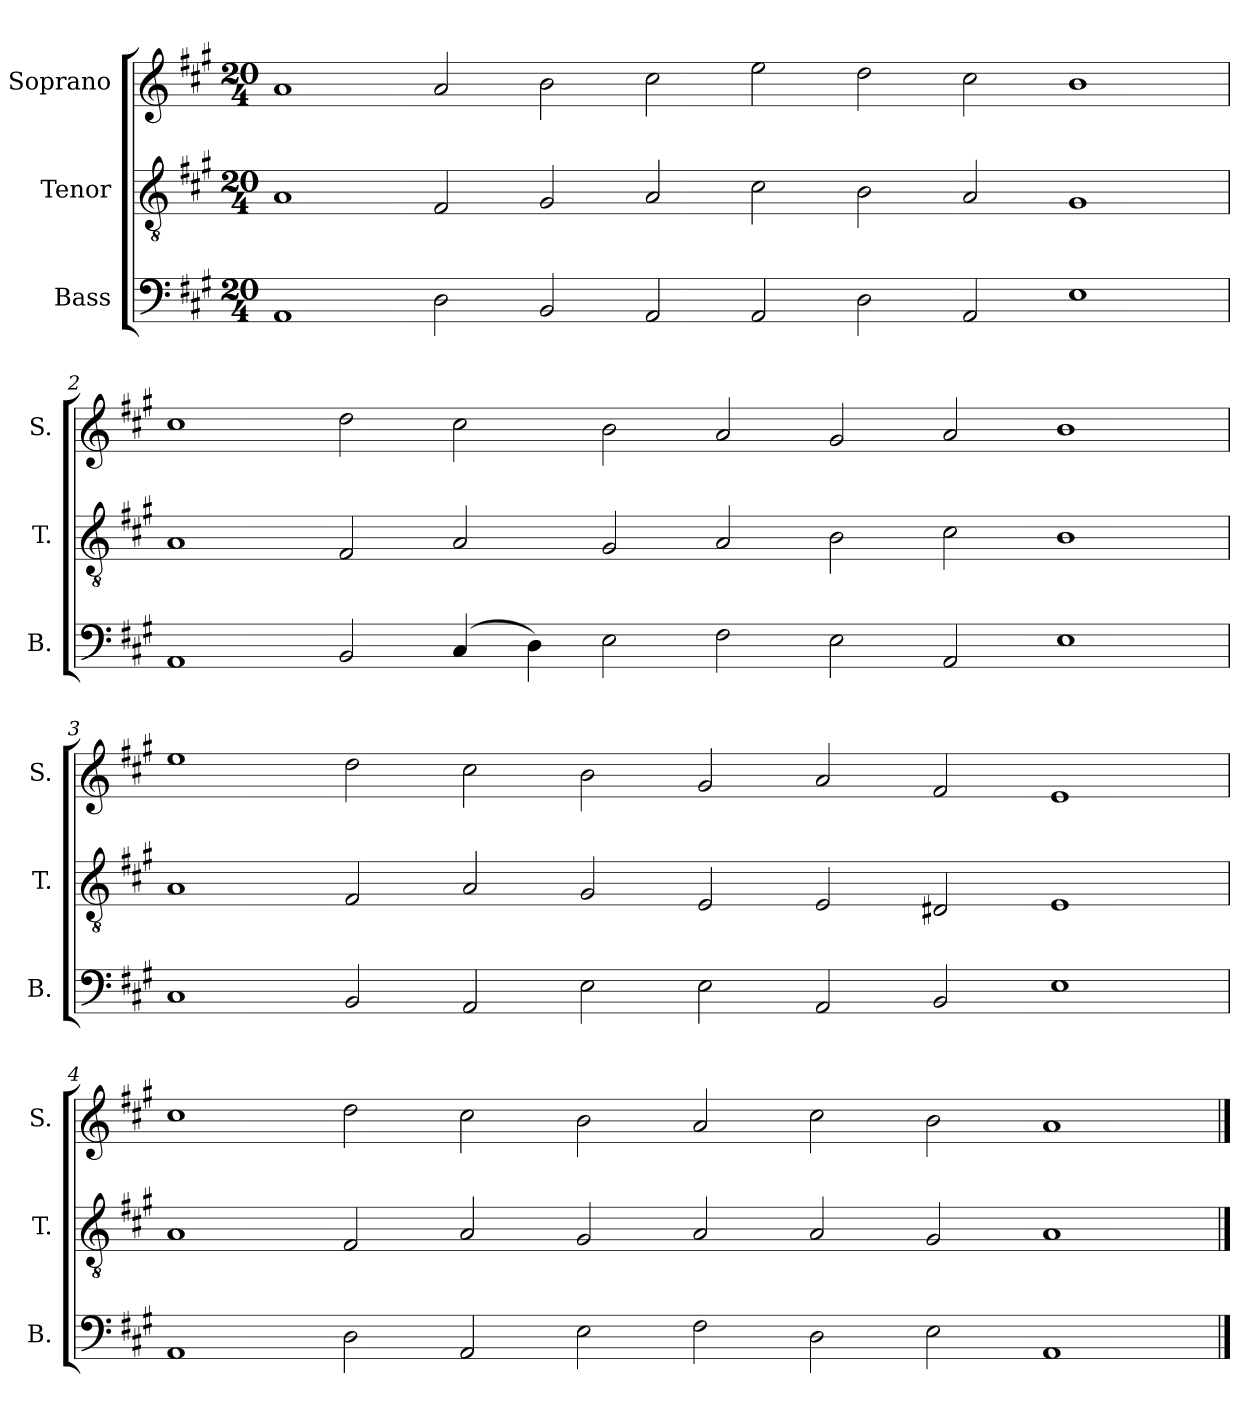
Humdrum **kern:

**kern	**kern	**kern
*part3	*part2	*part1
*staff3	*staff2	*staff1
*I"Bass	*I"Tenor	*I"Soprano
*I'B.	*I'T.	*I'S.
*clefF4	*clefGv2	*clefG2
*k[f#c#g#]	*k[f#c#g#]	*k[f#c#g#]
*A:	*A:	*A:
*M20/4	*M20/4	*M20/4
=1	=1	=1
1AA	1A	1a
2D\	2F#/	2a/
2BB/	2G#/	2b\
2AA/	2A/	2cc#\
2AA/	2c#\	2ee\
2D\	2B\	2dd\
2AA/	2A/	2cc#\
1E	1G#	1b
=2	=2	=2
1AA	1A	1cc#
2BB/	2F#/	2dd\
(4C#/	2A/	2cc#\
4D\)	.	.
2E\	2G#/	2b\
2F#\	2A/	2a/
2E\	2B\	2g#/
2AA/	2c#\	2a/
1E	1B	1b
=3	=3	=3
1C#	1A	1ee
2BB/	2F#/	2dd\
2AA/	2A/	2cc#\
2E\	2G#/	2b\
2E\	2E/	2g#/
2AA/	2E/	2a/
2BB/	2D#X/	2f#/
1E	1E	1e
!!LO:LB:g=z
=4	=4	=4
1AA	1A	1cc#
2D\	2F#/	2dd\
2AA/	2A/	2cc#\
2E\	2G#/	2b\
2F#\	2A/	2a/
2D\	2A/	2cc#\
2E\	2G#/	2b\
1AA	1A	1a
==	==	==
*-	*-	*-
